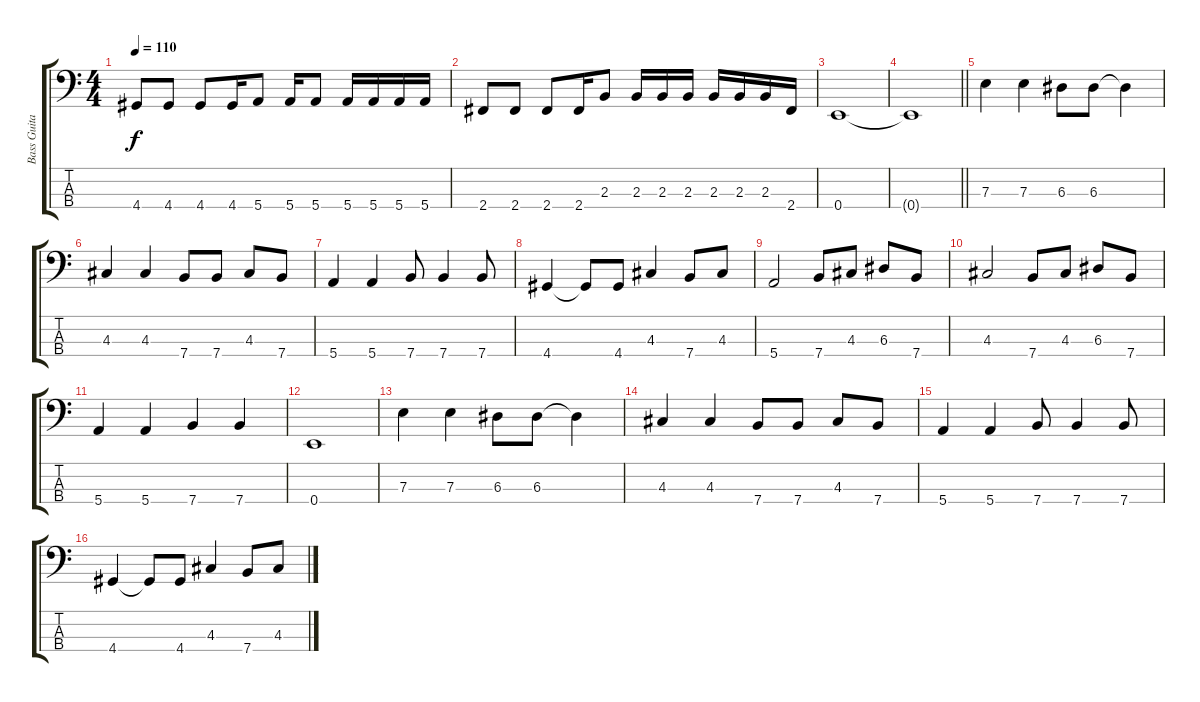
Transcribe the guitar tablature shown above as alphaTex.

\track ("Bass Guitar" "Bass Guita") {instrument electricbasspick}
\staff {score tabs}
\tuning (G2 D2 A1 E1) {hide}
\ts (4 4)
\tempo 110
\clef f4
\ks c
4.4.8{dy f} 4.4.8 4.4.8 4.4.16 5.4.8 5.4.16 5.4.8 5.4.16 5.4.16 5.4.16 5.4.16 |
2.4.8 2.4.8 2.4.8 2.4.16 2.3.8 2.3.16 2.3.16 2.3.16 2.3.16 2.3.16 2.3.16 2.4.16 |
0.4.1{volume 0} |
\barLineRight lightlight
0.4{t}.1 |
7.3.4{volume 13} 7.3.4 6.3.8 6.3.8 6.3{t}.4 |
4.3.4 4.3.4 7.4.8 7.4.8 4.3.8 7.4.8 |
5.4.4 5.4.4 7.4.8 7.4.4 7.4.8 |
4.4.4 4.4{t}.8 4.4.8 4.3.4 7.4.8 4.3.8 |
5.4.2 7.4.8 4.3.8 6.3.8 7.4.8 |
4.3.2 7.4.8 4.3.8 6.3.8 7.4.8 |
5.4.4 5.4.4 7.4.4 7.4.4 |
0.4.1 |
7.3.4 7.3.4 6.3.8 6.3.8 6.3{t}.4 |
4.3.4 4.3.4 7.4.8 7.4.8 4.3.8 7.4.8 |
5.4.4 5.4.4 7.4.8 7.4.4 7.4.8 |
4.4.4 4.4{t}.8 4.4.8 4.3.4 7.4.8 4.3.8
